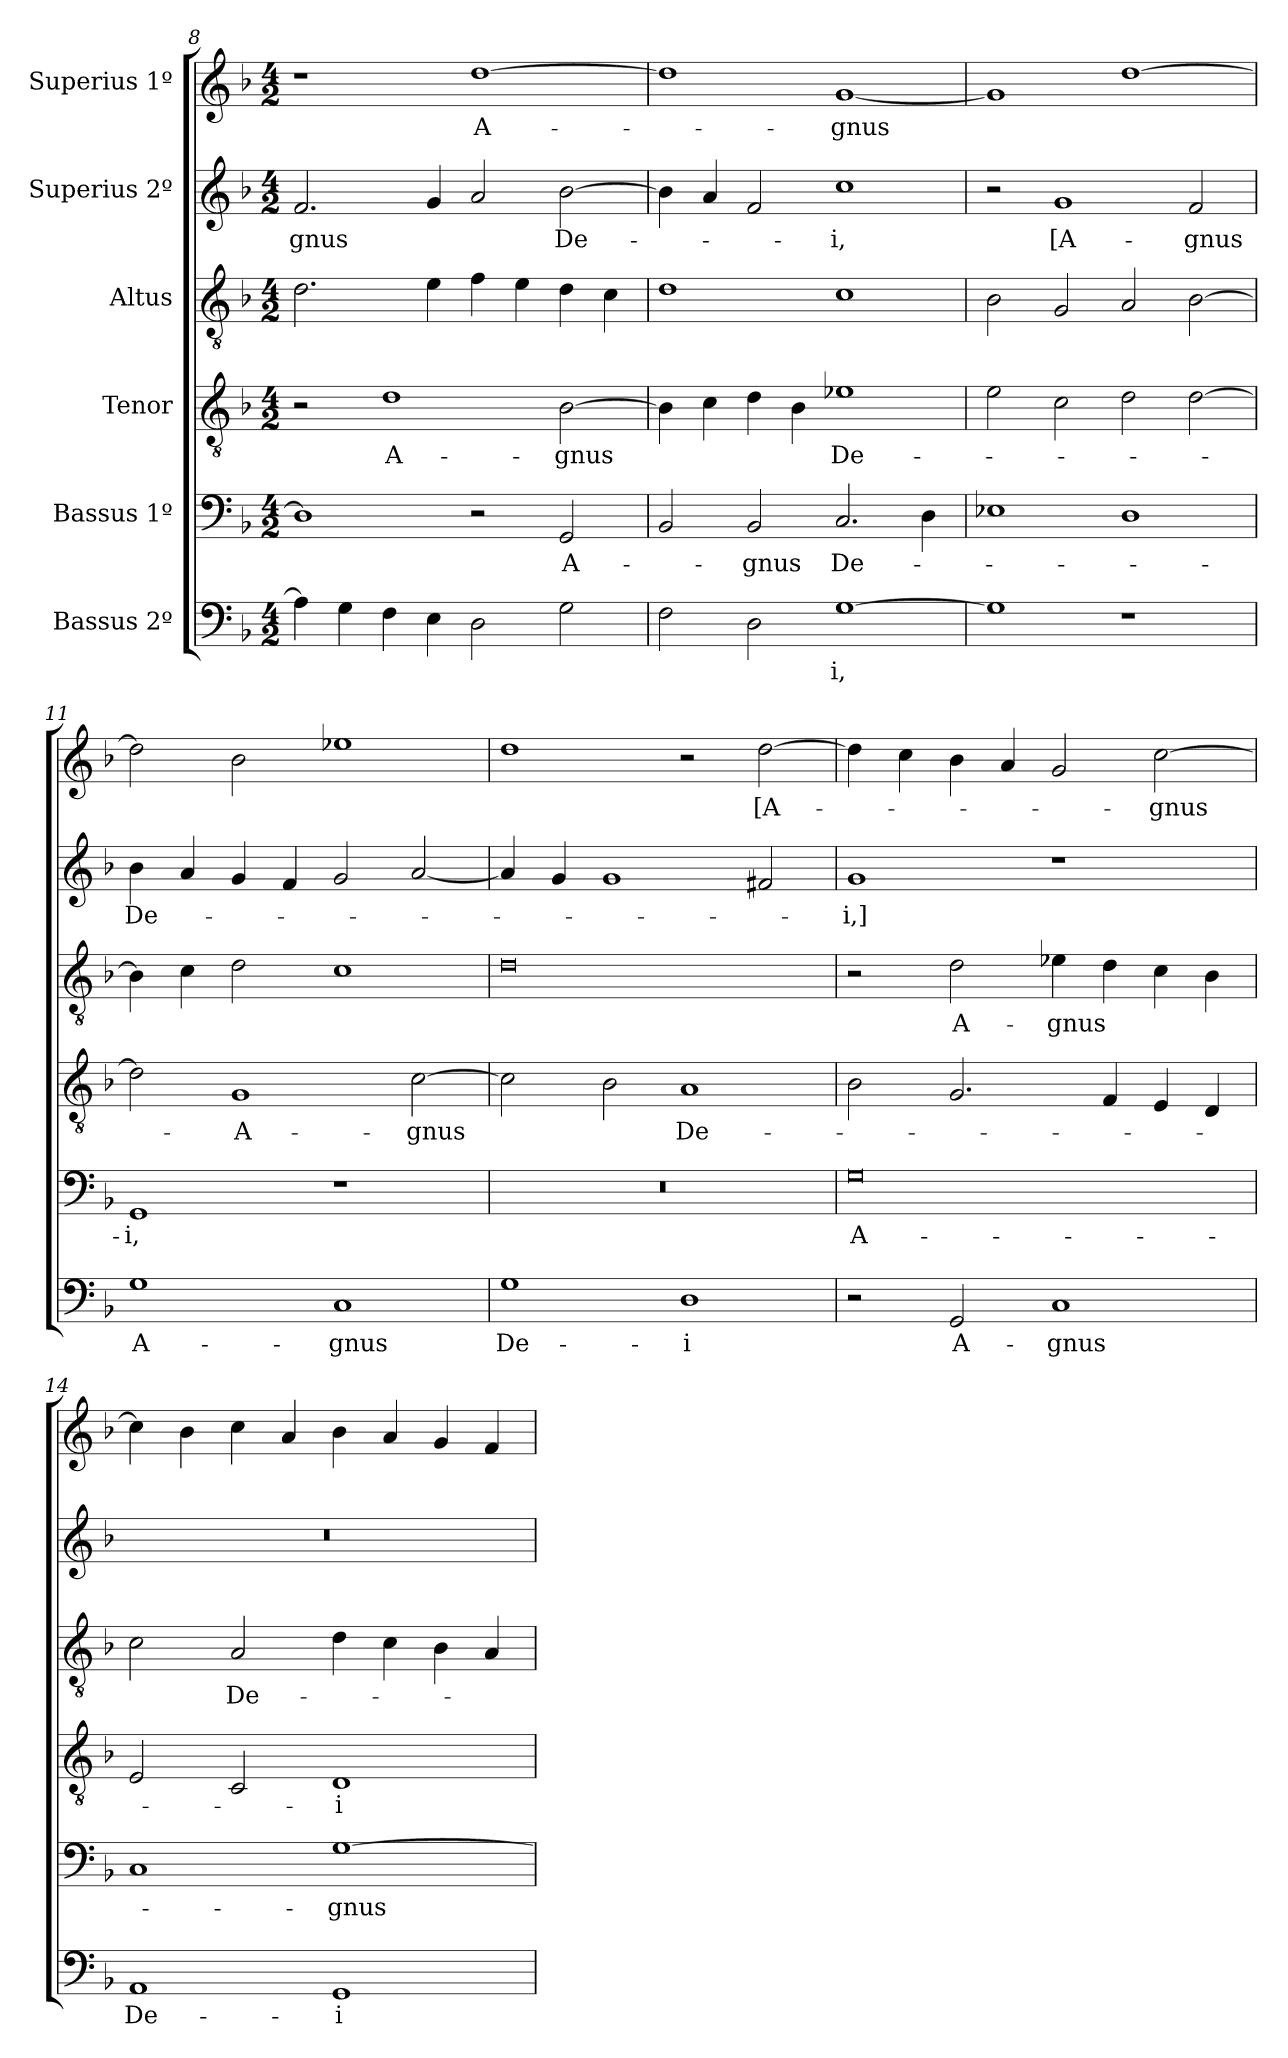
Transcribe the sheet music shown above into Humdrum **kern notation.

**kern	**text	**kern	**text	**kern	**text	**kern	**text	**kern	**text	**kern	**text
*part6	*part6	*part5	*part5	*part4	*part4	*part3	*part3	*part2	*part2	*part1	*part1
*staff6	*staff6	*staff5	*staff5	*staff4	*staff4	*staff3	*staff3	*staff2	*staff2	*staff1	*staff1
*I"Bassus 2º	*	*I"Bassus 1º	*	*I"Tenor	*	*I"Altus	*	*I"Superius 2º	*	*I"Superius 1º	*
*clefF4	*	*clefF4	*	*clefGv2	*	*clefGv2	*	*clefG2	*	*clefG2	*
*k[b-]	*	*k[b-]	*	*k[b-]	*	*k[b-]	*	*k[b-]	*	*k[b-]	*
*M4/2	*	*M4/2	*	*M4/2	*	*M4/2	*	*M4/2	*	*M4/2	*
=8	=8	=8	=8	=8	=8	=8	=8	=8	=8	=8	=8
4A\]	.	1D\]	.	2r	.	2.d\	.	2.f/	-gnus	1r	.
4G\	.	.	.	.	.	.	.	.	.	.	.
4F\	.	.	.	1d\	A-	.	.	.	.	.	.
4E\	.	.	.	.	.	4e\	.	4g/	.	.	.
2D\	.	2r	.	.	.	4f\	.	2a/	.	[1dd\	A-
.	.	.	.	.	.	4e\	.	.	.	.	.
2G\	.	2GG/	A-	[2B-\	-gnus	4d\	.	[2b-\	De-	.	.
.	.	.	.	.	.	4c\	.	.	.	.	.
=9	=9	=9	=9	=9	=9	=9	=9	=9	=9	=9	=9
2F\	.	2BB-/	.	4B-\]	.	1d\	.	4b-\]	.	1dd\]	.
.	.	.	.	4c\	.	.	.	4a/	.	.	.
2D\	.	2BB-/	-gnus	4d\	.	.	.	2f/	.	.	.
.	.	.	.	4B-\	.	.	.	.	.	.	.
[1G\	-i,	2.C/	De-	1e-X\	De-	1c\	.	1cc\	-i,	[1g/	-gnus
.	.	4D\	.	.	.	.	.	.	.	.	.
=10	=10	=10	=10	=10	=10	=10	=10	=10	=10	=10	=10
1G\]	.	1E-X\	.	2e\	.	2B-\	.	2r	.	1g/]	.
.	.	.	.	2c\	.	2G/	.	1g/	[A-	.	.
1r	.	1D\	.	2d\	.	2A/	.	.	.	[1dd\	.
.	.	.	.	[2d\	.	[2B-\	.	2f/	-gnus	.	.
=11	=11	=11	=11	=11	=11	=11	=11	=11	=11	=11	=11
1G\	A-	1GG/	-i,	2d\]	.	4B-\]	.	4b-\	De-	2dd\]	.
.	.	.	.	.	.	4c\	.	4a/	.	.	.
.	.	.	.	1G/	-A-	2d\	.	4g/	.	2b-\	.
.	.	.	.	.	.	.	.	4f/	.	.	.
1C/	-gnus	1r	.	.	.	1c\	.	2g/	.	1ee-X\	.
.	.	.	.	[2c\	-gnus	.	.	[2a/	.	.	.
=12	=12	=12	=12	=12	=12	=12	=12	=12	=12	=12	=12
1G\	De-	0r	.	2c\]	.	0d\	.	4a/]	.	1dd\	.
.	.	.	.	.	.	.	.	4g/	.	.	.
.	.	.	.	2B-\	.	.	.	1g/	.	.	.
1D\	-i	.	.	1A/	De-	.	.	.	.	2r	.
.	.	.	.	.	.	.	.	2f#X/	.	[2dd\	[A-
=13	=13	=13	=13	=13	=13	=13	=13	=13	=13	=13	=13
2r	.	0G\	A-	2B-\	.	2r	.	1g/	-i,]	4dd\]	.
.	.	.	.	.	.	.	.	.	.	4cc\	.
2GG/	A-	.	.	2.G/	.	2d\	-A-	.	.	4b-\	.
.	.	.	.	.	.	.	.	.	.	4a/	.
1C/	-gnus	.	.	.	.	4e-X\	-gnus	1r	.	2g/	.
.	.	.	.	4F/	.	4d\	.	.	.	.	.
.	.	.	.	4E/	.	4c\	.	.	.	[2cc\	-gnus
.	.	.	.	4D/	.	4B-\	.	.	.	.	.
=14	=14	=14	=14	=14	=14	=14	=14	=14	=14	=14	=14
1AA/	De-	1C/	.	2E/	.	2c\	.	0r	.	4cc\]	.
.	.	.	.	.	.	.	.	.	.	4b-\	.
.	.	.	.	2C/	.	2A/	De-	.	.	4cc\	.
.	.	.	.	.	.	.	.	.	.	4a/	.
1GG/	-i	[1G\	-gnus	1D/	-i	4d\	.	.	.	4b-\	.
.	.	.	.	.	.	4c\	.	.	.	4a/	.
.	.	.	.	.	.	4B-\	.	.	.	4g/	.
.	.	.	.	.	.	4A/	.	.	.	4f/	.
=	=	=	=	=	=	=	=	=	=	=	=
*-	*-	*-	*-	*-	*-	*-	*-	*-	*-	*-	*-
